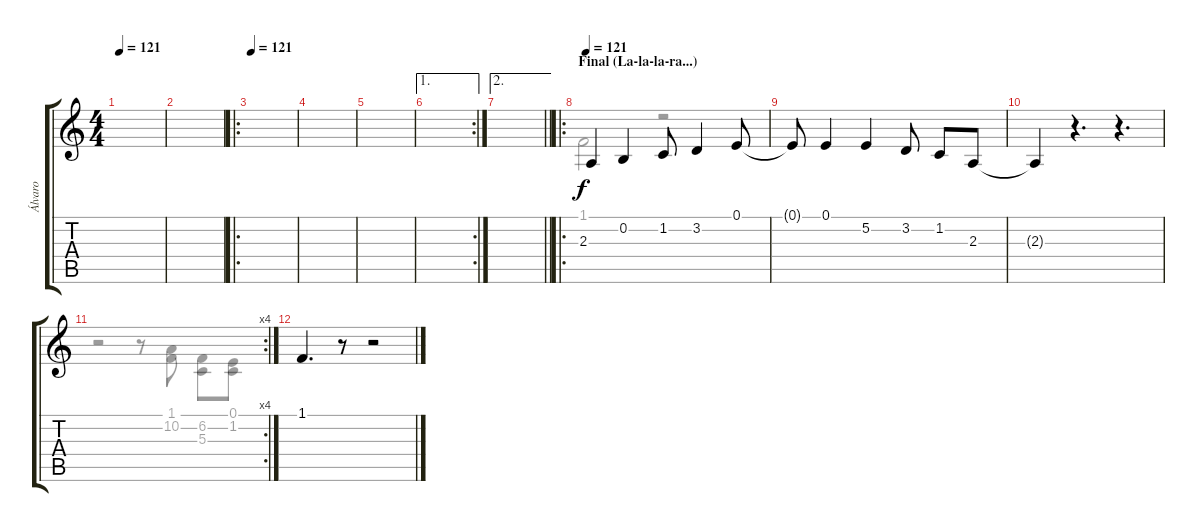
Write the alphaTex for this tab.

\track ("Álvaro" "Álvaro") {instrument flute}
\staff {score tabs}
\tuning (E4 B3 G3 D3 A2 E2) {hide}
\voice
\ts (4 4)
\tempo 121
\clef g2
\ks c
|
|
\ro
\tempo 121
|
|
|
\ae 1
\rc 2
|
\ae 2
\barLineRight lightlight
|
\ro
\section ("" "Final (La-la-la-ra...)")
\tempo 121
2.3.4 0.2.4 1.2.8 3.2.4 0.1.8 |
0.1{t}.8 0.1.4 5.2.4 3.2.8 1.2.8 2.3.8 |
2.3{t}.4 r.4{d} r.4{d} |
\rc 4
|
1.1.4{d} r.8 r.2
\voice
\clef g2
\ottava regular
\simile none
\ks c
|
|
|
|
|
|
\barLineRight lightlight
|
1.1.2{dy f} r.2 |
|
|
r.2 r.8 (1.1 10.2).8 (6.2 5.3).8 (0.1 1.2).8 |
